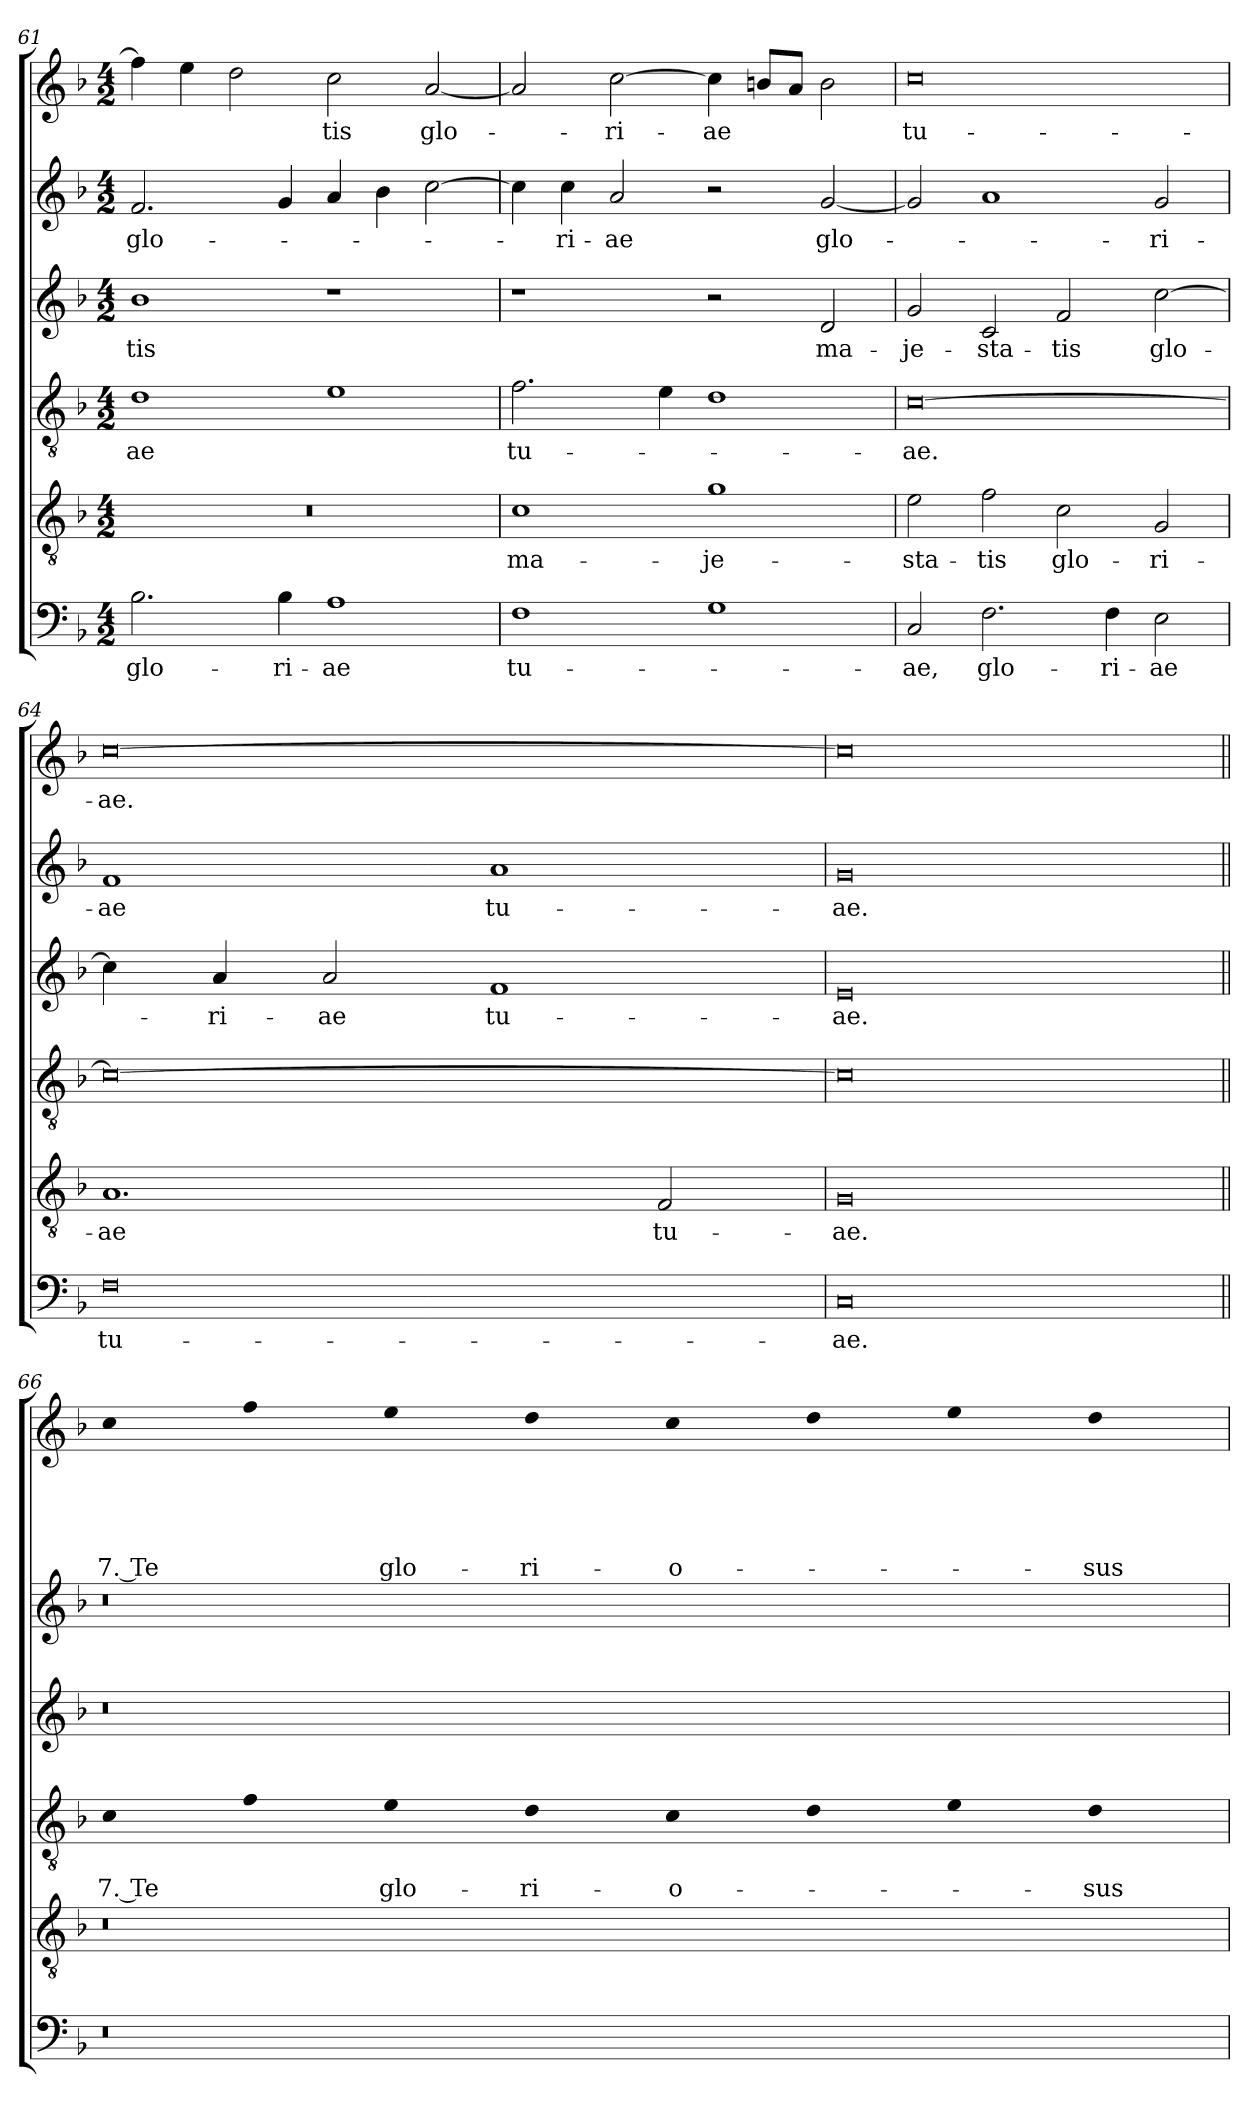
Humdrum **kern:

**kern	**text	**kern	**text	**kern	**text	**text	**kern	**text	**kern	**text	**kern	**text	**text	**text	**text	**text
*part6	*part6	*part5	*part5	*part4	*part4	*part4	*part3	*part3	*part2	*part2	*part1	*part1	*part1	*part1	*part1	*part1
*staff6	*staff6	*staff5	*staff5	*staff4	*staff4	*staff4	*staff3	*staff3	*staff2	*staff2	*staff1	*staff1	*staff1	*staff1	*staff1	*staff1
*clefF4	*	*clefGv2	*	*clefGv2	*	*	*clefG2	*	*clefG2	*	*clefG2	*	*	*	*	*
*k[b-]	*	*k[b-]	*	*k[b-]	*	*	*k[b-]	*	*k[b-]	*	*k[b-]	*	*	*	*	*
*F:	*	*F:	*	*F:	*	*	*F:	*	*F:	*	*F:	*	*	*	*	*
*M4/2	*	*M4/2	*	*M4/2	*	*	*M4/2	*	*M4/2	*	*M4/2	*	*	*	*	*
=61	=61	=61	=61	=61	=61	=61	=61	=61	=61	=61	=61	=61	=61	=61	=61	=61
!	!LO:LY:b	!	!	!	!LO:LY:b	!	!	!LO:LY:b	!	!LO:LY:b	!	!	!	!	!	!
2.B-\	glo-	0r	.	1d	-ae	.	1b-	-tis	2.f/	glo-	4ff\]	.	.	.	.	.
.	.	.	.	.	.	.	.	.	.	.	4ee\	.	.	.	.	.
.	.	.	.	.	.	.	.	.	.	.	2dd\	.	.	.	.	.
!	!LO:LY:b	!	!	!	!	!	!	!	!	!	!	!	!	!	!	!
4B-\	-ri-	.	.	.	.	.	.	.	4g/	.	.	.	.	.	.	.
!	!LO:LY:b	!	!	!	!	!	!	!	!	!	!	!LO:LY:b	!	!	!	!
1A	-ae	.	.	1e	.	.	1r	.	4a/	.	2cc\	-tis	.	.	.	.
.	.	.	.	.	.	.	.	.	4b-\	.	.	.	.	.	.	.
!	!	!	!	!	!	!	!	!	!	!	!	!LO:LY:b	!	!	!	!
.	.	.	.	.	.	.	.	.	[2cc\	.	[2a/	glo-	.	.	.	.
=62	=62	=62	=62	=62	=62	=62	=62	=62	=62	=62	=62	=62	=62	=62	=62	=62
!	!LO:LY:b	!	!LO:LY:b	!	!LO:LY:b	!	!	!	!	!	!	!	!	!	!	!
1F	tu-	1c	ma-	2.f\	tu-	.	1r	.	4cc\]	.	2a/]	.	.	.	.	.
!	!	!	!	!	!	!	!	!	!	!LO:LY:b	!	!	!	!	!	!
.	.	.	.	.	.	.	.	.	4cc\	-ri-	.	.	.	.	.	.
!	!	!	!	!	!	!	!	!	!	!LO:LY:b	!	!LO:LY:b	!	!	!	!
.	.	.	.	.	.	.	.	.	2a/	-ae	[2cc\	-ri-	.	.	.	.
.	.	.	.	4e\	.	.	.	.	.	.	.	.	.	.	.	.
!	!	!	!LO:LY:b	!	!	!	!	!	!	!	!	!LO:LY:b	!	!	!	!
1G	.	1g	-je-	1d	.	.	2r	.	2r	.	4cc\]	-ae	.	.	.	.
.	.	.	.	.	.	.	.	.	.	.	8bn/L	.	.	.	.	.
.	.	.	.	.	.	.	.	.	.	.	8a/J	.	.	.	.	.
!	!	!	!	!	!	!	!	!LO:LY:b	!	!LO:LY:b	!	!	!	!	!	!
.	.	.	.	.	.	.	2d/	ma-	[2g/	glo-	2b\	.	.	.	.	.
=63	=63	=63	=63	=63	=63	=63	=63	=63	=63	=63	=63	=63	=63	=63	=63	=63
!	!LO:LY:b	!	!LO:LY:b	!	!LO:LY:b	!	!	!LO:LY:b	!	!	!	!LO:LY:b	!	!	!	!
2C/	-ae,	2e\	-sta-	[0c	-ae.	.	2g/	-je-	2g/]	.	0cc	tu-	.	.	.	.
!	!LO:LY:b	!	!LO:LY:b	!	!	!	!	!LO:LY:b	!	!	!	!	!	!	!	!
2.F\	glo-	2f\	-tis	.	.	.	2c/	-sta-	1a	.	.	.	.	.	.	.
!	!	!	!LO:LY:b	!	!	!	!	!LO:LY:b	!	!	!	!	!	!	!	!
.	.	2c\	glo-	.	.	.	2f/	-tis	.	.	.	.	.	.	.	.
!	!LO:LY:b	!	!	!	!	!	!	!	!	!	!	!	!	!	!	!
4F\	-ri-	.	.	.	.	.	.	.	.	.	.	.	.	.	.	.
!	!LO:LY:b	!	!LO:LY:b	!	!	!	!	!LO:LY:b	!	!LO:LY:b	!	!	!	!	!	!
2E\	-ae	2G/	-ri-	.	.	.	[2cc\	glo-	2g/	-ri-	.	.	.	.	.	.
=64	=64	=64	=64	=64	=64	=64	=64	=64	=64	=64	=64	=64	=64	=64	=64	=64
!	!LO:LY:b	!	!LO:LY:b	!	!	!	!	!	!	!LO:LY:b	!	!LO:LY:b	!	!	!	!
0F	tu-	1.A	-ae	0c_	.	.	4cc\]	.	1f	-ae	[0cc	-ae.	.	.	.	.
!	!	!	!	!	!	!	!	!LO:LY:b	!	!	!	!	!	!	!	!
.	.	.	.	.	.	.	4a/	-ri-	.	.	.	.	.	.	.	.
!	!	!	!	!	!	!	!	!LO:LY:b	!	!	!	!	!	!	!	!
.	.	.	.	.	.	.	2a/	-ae	.	.	.	.	.	.	.	.
!	!	!	!	!	!	!	!	!LO:LY:b	!	!LO:LY:b	!	!	!	!	!	!
.	.	.	.	.	.	.	1f	tu-	1a	tu-	.	.	.	.	.	.
!	!	!	!LO:LY:b	!	!	!	!	!	!	!	!	!	!	!	!	!
.	.	2F/	tu-	.	.	.	.	.	.	.	.	.	.	.	.	.
=65	=65	=65	=65	=65	=65	=65	=65	=65	=65	=65	=65	=65	=65	=65	=65	=65
!	!LO:LY:b	!	!LO:LY:b	!	!	!	!	!LO:LY:b	!	!LO:LY:b	!	!	!	!	!	!
0C	-ae.	0G	-ae.	0c]	.	.	0e	-ae.	0g	-ae.	0cc]	.	.	.	.	.
!!LO:LB:g=z
=66||	=66||	=66||	=66||	=66||	=66||	=66||	=66||	=66||	=66||	=66||	=66||	=66||	=66||	=66||	=66||	=66||
!	!	!	!	!LO:N:head=solid	!	!LO:LY:b	!	!	!	!	!LO:N:head=solid	!	!	!	!	!LO:LY:b
0r	.	0r	.	1c	.	7. Te	0r	.	0r	.	1cc	.	.	.	.	7. Te
!	!	!	!	!LO:N:head=solid	!	!	!	!	!	!	!LO:N:head=solid	!	!	!	!	!
.	.	.	.	1f	.	.	.	.	.	.	1ff	.	.	.	.	.
!	!	!	!	!LO:N:head=solid	!	!LO:LY:b	!	!	!	!	!LO:N:head=solid	!	!	!	!	!LO:LY:b
00.ryy	.	00.ryy	.	1e	.	glo-	00.ryy	.	00.ryy	.	1ee	.	.	.	.	glo-
!	!	!	!	!LO:N:head=solid	!	!LO:LY:b	!	!	!	!	!LO:N:head=solid	!	!	!	!	!LO:LY:b
.	.	.	.	1d	.	-ri-	.	.	.	.	1dd	.	.	.	.	-ri-
!	!	!	!	!LO:N:head=solid	!	!LO:LY:b	!	!	!	!	!LO:N:head=solid	!	!	!	!	!LO:LY:b
.	.	.	.	1c	.	-o-	.	.	.	.	1cc	.	.	.	.	-o-
!	!	!	!	!LO:N:head=solid	!	!	!	!	!	!	!LO:N:head=solid	!	!	!	!	!
.	.	.	.	1d	.	.	.	.	.	.	1dd	.	.	.	.	.
!	!	!	!	!LO:N:head=solid	!	!	!	!	!	!	!LO:N:head=solid	!	!	!	!	!
.	.	.	.	1e	.	.	.	.	.	.	1ee	.	.	.	.	.
!	!	!	!	!LO:N:head=solid	!	!LO:LY:b	!	!	!	!	!LO:N:head=solid	!	!	!	!	!LO:LY:b
.	.	.	.	1d	.	-sus	.	.	.	.	1dd	.	.	.	.	-sus
=	=	=	=	=	=	=	=	=	=	=	=	=	=	=	=	=
*-	*-	*-	*-	*-	*-	*-	*-	*-	*-	*-	*-	*-	*-	*-	*-	*-
